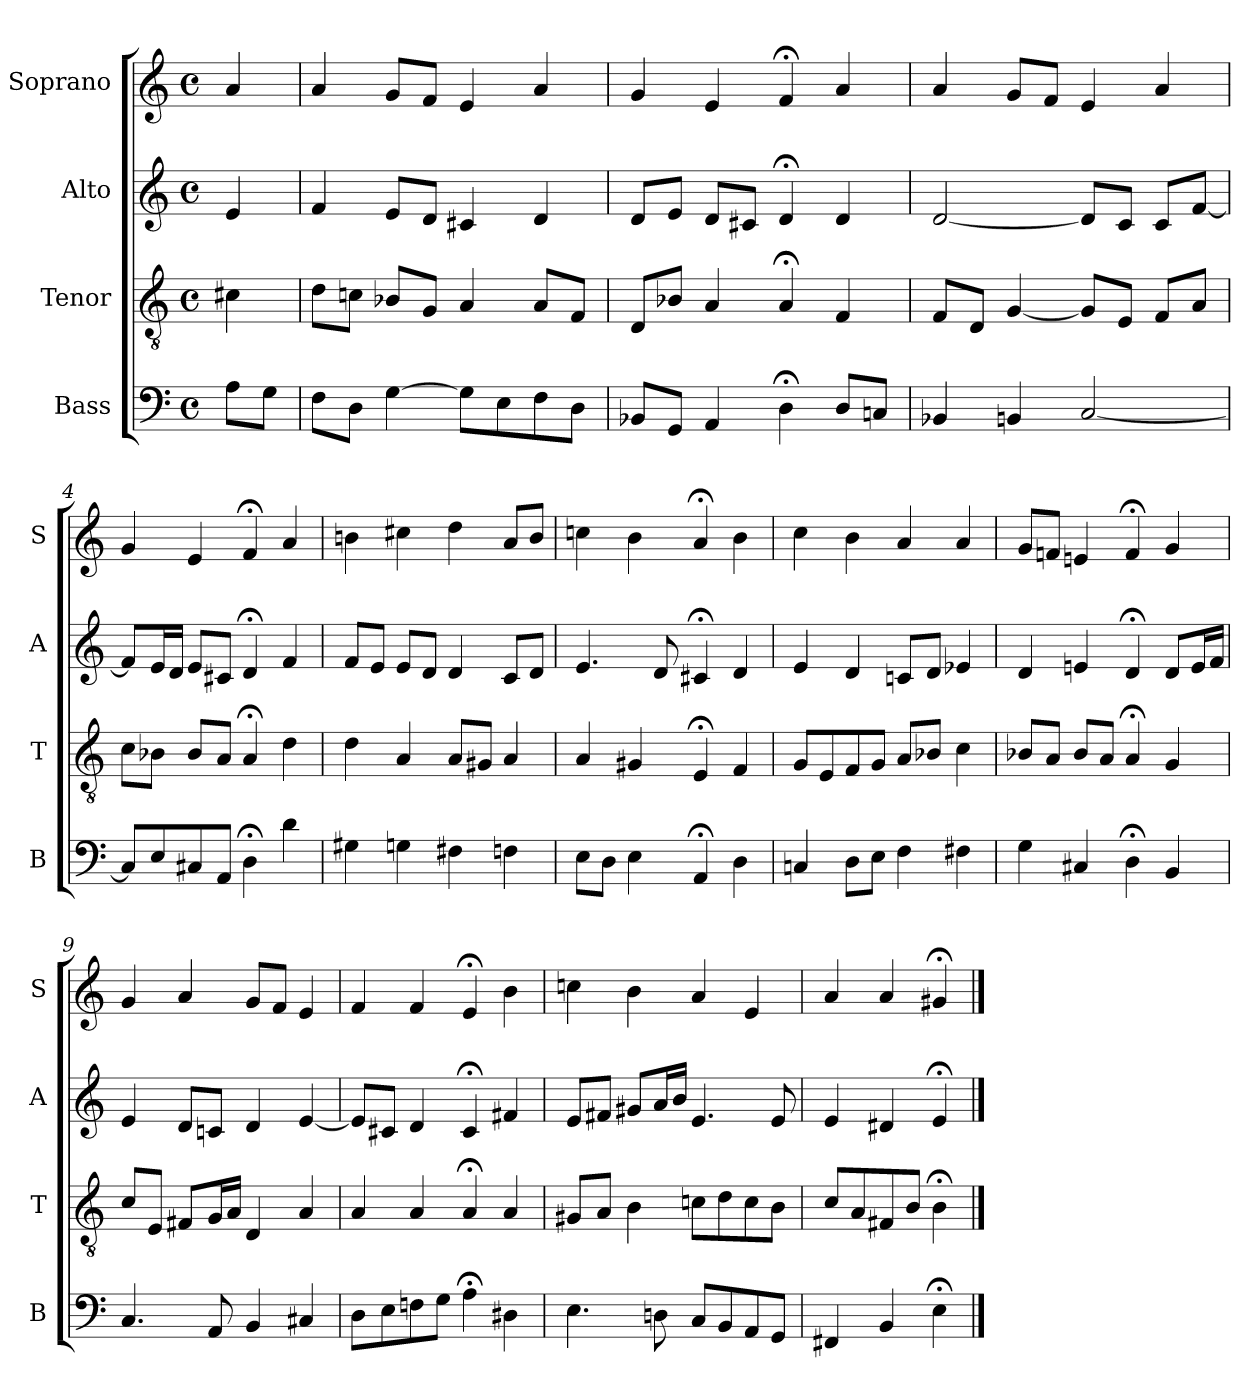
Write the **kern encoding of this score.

**kern	**kern	**kern	**kern
*part4	*part3	*part2	*part1
*staff4	*staff3	*staff2	*staff1
*I"Bass	*I"Tenor	*I"Alto	*I"Soprano
*I'B	*I'T	*I'A	*I'S
*clefF4	*clefGv2	*clefG2	*clefG2
*k[]	*k[]	*k[]	*k[]
*D:dor	*D:dor	*D:dor	*D:dor
*M4/4	*M4/4	*M4/4	*M4/4
*met(c)	*met(c)	*met(c)	*met(c)
*MM100	*MM100	*MM100	*MM100
=	=	=	=
8AL	4c#X	4e	4a
8GJ	.	.	.
=1	=1	=1	=1
8FL	8dL	4f	4a
8DJ	8cnJ	.	.
[4G	8B-XL	8eL	8gL
.	8GJ	8dJ	8fJ
8GL]	4A	4c#X	4e
8E	.	.	.
8F	8AL	4d	4a
8DJ	8FJ	.	.
=2	=2	=2	=2
8BB-XL	8DL	8dL	4g
8GGJ	8B-XJ	8eJ	.
4AA	4A	8dL	4e
.	.	8c#XJ	.
4D;<	4A;<	4d;<	4f;<
8DL	4F	4d	4a
8CnJ	.	.	.
=3	=3	=3	=3
4BB-X	8FL	[2d	4a
.	8DJ	.	.
4BBn	[4G	.	8gL
.	.	.	8fJ
[2C	8GL]	8dL]	4e
.	8EJ	8cJ	.
.	8FL	8cL	4a
.	8AJ	[8fJ	.
=4	=4	=4	=4
8CL]	8cL	8fL]	4g
8E	8B-XJ	16eL	.
.	.	16dJJ	.
8C#X	8B-L	8eL	4e
8AAJ	8AJ	8c#XJ	.
4D;<	4A;<	4d;<	4f;<
4d	4d	4f	4a
=5	=5	=5	=5
4G#X	4d	8fL	4bn
.	.	8eJ	.
4Gn	4A	8eL	4cc#X
.	.	8dJ	.
4F#X	8AL	4d	4dd
.	8G#XJ	.	.
4Fn	4A	8cL	8aL
.	.	8dJ	8bJ
=6	=6	=6	=6
8EL	4A	4.e	4ccn
8DJ	.	.	.
4E	4G#X	.	4b
.	.	8d	.
4AA;<	4E;<	4c#X;<	4a;<
4D	4F	4d	4b
=7	=7	=7	=7
4Cn	8GL	4e	4cc
.	8E	.	.
8DL	8F	4d	4b
8EJ	8GJ	.	.
4F	8AL	8cnL	4a
.	8B-XJ	8dJ	.
4F#X	4c	4e-X	4a
=8	=8	=8	=8
4G	8B-XL	4d	8gL
.	8AJ	.	8fnJ
4C#X	8B-L	4en	4en
.	8AJ	.	.
4D;<	4A;<	4d;<	4f;<
4BBi	4Gi	8dL	4g
.	.	16eL	.
.	.	16fJJ	.
=9	=9	=9	=9
4.Ci	8ciL	4e	4g
.	8EJ	.	.
.	8F#XL	8dL	4a
8AA	16GL	8cnJ	.
.	16AJJ	.	.
4BB	4D	4d	8gL
.	.	.	8fJ
4C#X	4A	[4e	4e
=10	=10	=10	=10
8DL	4A	8eL]	4f
8E	.	8c#XJ	.
8Fn	4A	4d	4f
8GJ	.	.	.
4A;<	4A;<	4c#;<	4e;<
4D#X	4A	4f#X	4b
=11	=11	=11	=11
4.E	8G#XL	8eL	4ccn
.	8AJ	8f#XJ	.
.	4B	8g#XL	4b
8Dn	.	16aL	.
.	.	16bJJ	.
8CL	8cnL	4.e	4a
8BB	8d	.	.
8AA	8c	.	4e
8GGJ	8BJ	8e	.
=12	=12	=12	=12
4FF#X	8cL	4e	4a
.	8A	.	.
4BB	8F#X	4d#X	4a
.	8BJ	.	.
4E;<	4B;<	4e;<	4g#X;<
==	==	==	==
*-	*-	*-	*-
